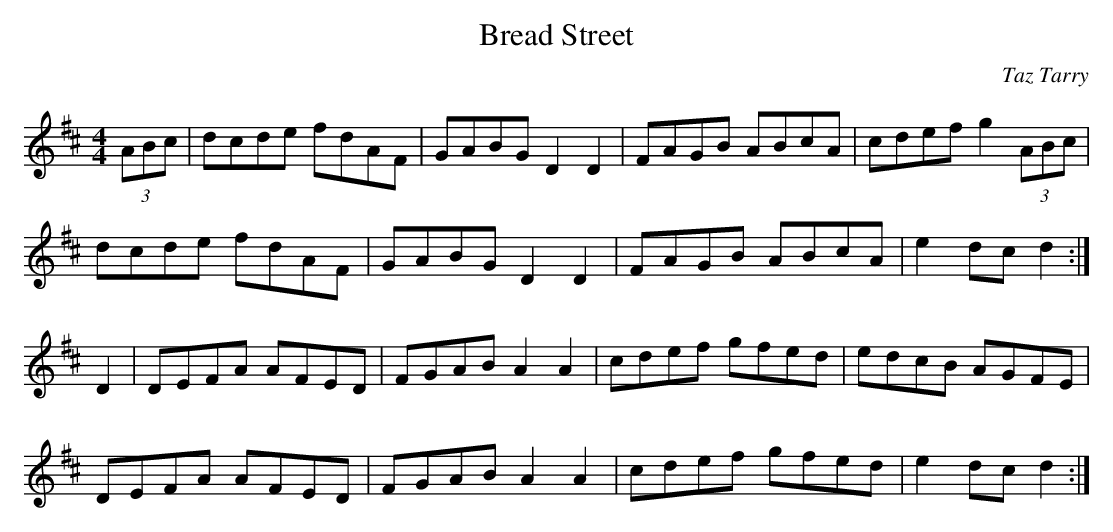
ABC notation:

X:1
T:Bread Street
M:4/4
L:1/8
C:Taz Tarry
K:D
(3sABcs|dcde fdAF|GABGD2D2|FAGB ABcA|cdef g2(3sABcs|!
dcde fdAF|GABG D2D2|FAGB ABcA|e2dcd2:|!
D2|DEFA AFED|FGAB A2A2|cdef gfed|edcB AGFE|!
DEFA AFED|FGAB A2A2|cdef gfed|e2dcd2:|
